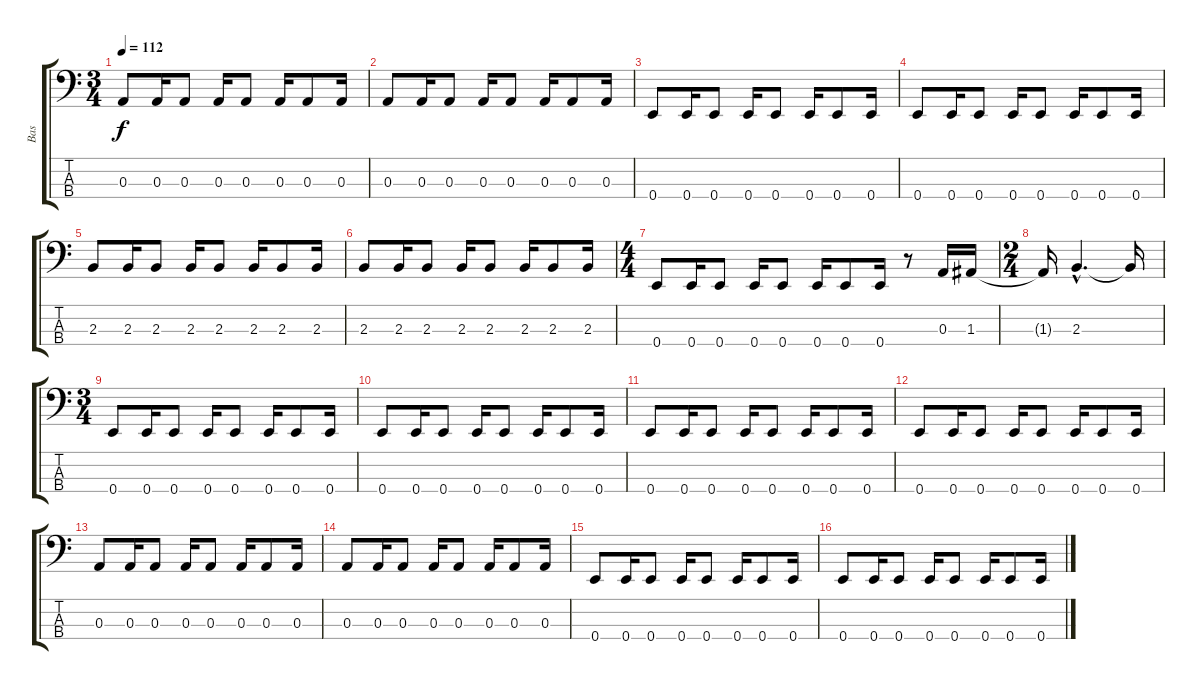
\track ("Bas" "Bas") {instrument electricbassfinger}
\staff {score tabs}
\tuning (G2 D2 A1 E1) {hide}
\ts (3 4)
\tempo 112
\clef f4
\ks c
0.3.8{dy f} 0.3.16 0.3.8 0.3.16 0.3.8 0.3.16 0.3.8 0.3.16 |
0.3.8 0.3.16 0.3.8 0.3.16 0.3.8 0.3.16 0.3.8 0.3.16 |
0.4.8 0.4.16 0.4.8 0.4.16 0.4.8 0.4.16 0.4.8 0.4.16 |
0.4.8 0.4.16 0.4.8 0.4.16 0.4.8 0.4.16 0.4.8 0.4.16 |
2.3.8 2.3.16 2.3.8 2.3.16 2.3.8 2.3.16 2.3.8 2.3.16 |
2.3.8 2.3.16 2.3.8 2.3.16 2.3.8 2.3.16 2.3.8 2.3.16 |
\ts (4 4)
0.4.8 0.4.16 0.4.8 0.4.16 0.4.8 0.4.16 0.4.8 0.4.16 r.8 0.3.16 1.3.16 |
\ts (2 4)
1.3{t}.16 2.3{hac}.4{d} 2.3{t}.16 |
\ts (3 4)
0.4.8 0.4.16 0.4.8 0.4.16 0.4.8 0.4.16 0.4.8 0.4.16 |
0.4.8 0.4.16 0.4.8 0.4.16 0.4.8 0.4.16 0.4.8 0.4.16 |
0.4.8 0.4.16 0.4.8 0.4.16 0.4.8 0.4.16 0.4.8 0.4.16 |
0.4.8 0.4.16 0.4.8 0.4.16 0.4.8 0.4.16 0.4.8 0.4.16 |
0.3.8 0.3.16 0.3.8 0.3.16 0.3.8 0.3.16 0.3.8 0.3.16 |
0.3.8 0.3.16 0.3.8 0.3.16 0.3.8 0.3.16 0.3.8 0.3.16 |
0.4.8 0.4.16 0.4.8 0.4.16 0.4.8 0.4.16 0.4.8 0.4.16 |
0.4.8 0.4.16 0.4.8 0.4.16 0.4.8 0.4.16 0.4.8 0.4.16
